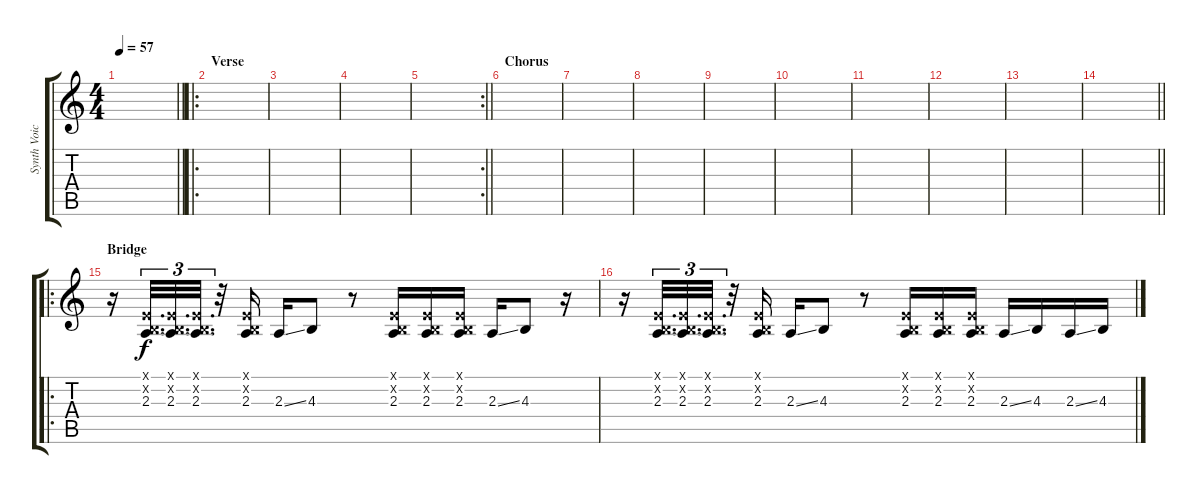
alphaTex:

\track ("Synth Voice" "Synth Voic") {instrument lead2sawtooth}
\staff {score tabs}
\tuning (E4 B3 G3 D3 A2 E2) {hide}
\ts (4 4)
\tempo 57
\clef g2
\barLineRight lightlight
\ks c
|
\ro
\section ("" "Verse")
|
|
|
\rc 2
\barLineRight lightlight
|
\section ("" "Chorus")
|
|
|
|
|
|
|
|
\barLineRight lightlight
|
\ro
\section ("" "Bridge")
r.16 (0.1{x} 0.2{x} 2.3).32{d tu (3 2)} (0.1{x} 0.2{x} 2.3).32{d tu (3 2)} (0.1{x} 0.2{x} 2.3).32{d tu (3 2)} r.32 (0.1{x} 0.2{x} 2.3).16 2.3{ss}.16 4.3.8 r.8 (0.1{x} 0.2{x} 2.3).16 (0.1{x} 0.2{x} 2.3).16 (0.1{x} 0.2{x} 2.3).16 2.3{ss}.16 4.3.8 r.16 |
r.16 (0.1{x} 0.2{x} 2.3).32{d tu (3 2)} (0.1{x} 0.2{x} 2.3).32{d tu (3 2)} (0.1{x} 0.2{x} 2.3).32{d tu (3 2)} r.32 (0.1{x} 0.2{x} 2.3).16 2.3{ss}.16 4.3.8 r.8 (0.1{x} 0.2{x} 2.3).16 (0.1{x} 0.2{x} 2.3).16 (0.1{x} 0.2{x} 2.3).16 2.3{ss}.16 4.3.16 2.3{ss}.16 4.3.16
